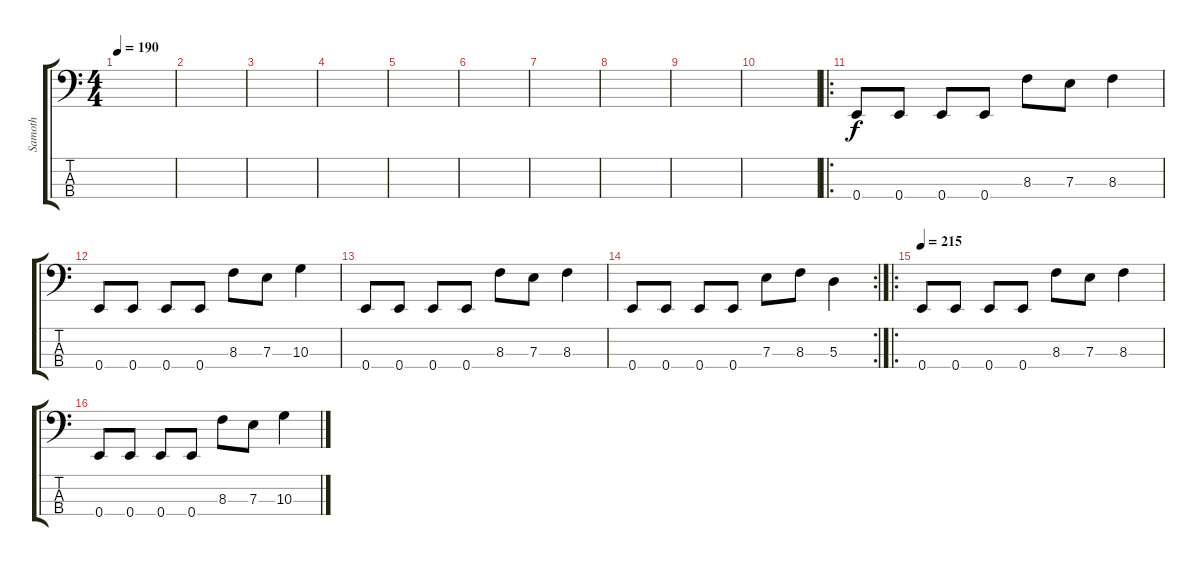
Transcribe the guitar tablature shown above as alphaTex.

\track ("Samoth" "Samoth") {instrument electricbassfinger}
\staff {score tabs}
\tuning (G2 D2 A1 E1) {hide}
\ts (4 4)
\tempo 190
\clef f4
\ks c
|
|
|
|
|
|
|
|
|
|
\ro
0.4.8 0.4.8 0.4.8 0.4.8 8.3.8 7.3.8 8.3.4 |
0.4.8 0.4.8 0.4.8 0.4.8 8.3.8 7.3.8 10.3.4 |
0.4.8 0.4.8 0.4.8 0.4.8 8.3.8 7.3.8 8.3.4 |
\rc 2
0.4.8 0.4.8 0.4.8 0.4.8 7.3.8 8.3.8 5.3.4 |
\ro
\tempo 215
0.4.8 0.4.8 0.4.8 0.4.8 8.3.8 7.3.8 8.3.4 |
0.4.8 0.4.8 0.4.8 0.4.8 8.3.8 7.3.8 10.3.4
